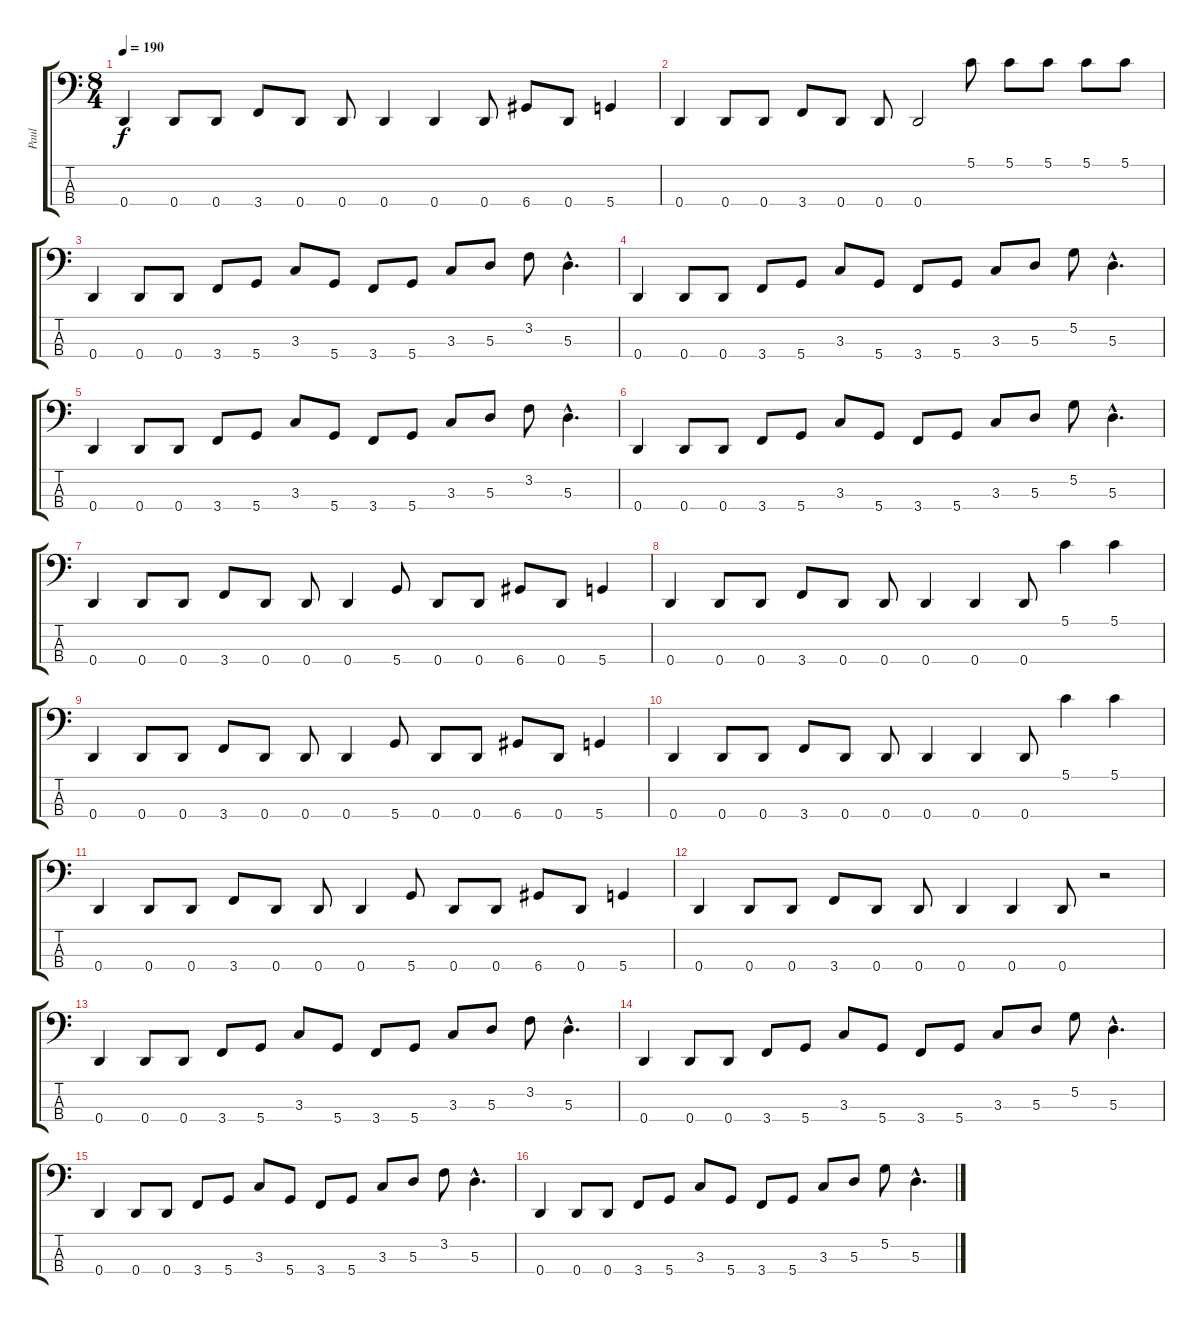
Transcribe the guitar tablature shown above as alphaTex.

\track ("Paul" "Paul") {instrument electricbassfinger}
\staff {score tabs}
\tuning (G2 D2 A1 D1) {hide}
\ts (8 4)
\tempo 190
\clef f4
\ks c
0.4.4{dy f} 0.4.8 0.4.8 3.4.8 0.4.8 0.4.8 0.4.4 0.4.4 0.4.8 6.4.8 0.4.8 5.4.4 |
0.4.4 0.4.8 0.4.8 3.4.8 0.4.8 0.4.8 0.4.2 5.1.8 5.1.8 5.1.8 5.1.8 5.1.8 |
0.4.4 0.4.8 0.4.8 3.4.8 5.4.8 3.3.8 5.4.8 3.4.8 5.4.8 3.3.8 5.3.8 3.2.8 5.3{hac}.4{d} |
0.4.4 0.4.8 0.4.8 3.4.8 5.4.8 3.3.8 5.4.8 3.4.8 5.4.8 3.3.8 5.3.8 5.2.8 5.3{hac}.4{d} |
0.4.4 0.4.8 0.4.8 3.4.8 5.4.8 3.3.8 5.4.8 3.4.8 5.4.8 3.3.8 5.3.8 3.2.8 5.3{hac}.4{d} |
0.4.4 0.4.8 0.4.8 3.4.8 5.4.8 3.3.8 5.4.8 3.4.8 5.4.8 3.3.8 5.3.8 5.2.8 5.3{hac}.4{d} |
0.4.4 0.4.8 0.4.8 3.4.8 0.4.8 0.4.8 0.4.4 5.4.8 0.4.8 0.4.8 6.4.8 0.4.8 5.4.4 |
0.4.4 0.4.8 0.4.8 3.4.8 0.4.8 0.4.8 0.4.4 0.4.4 0.4.8 5.1.4 5.1.4 |
0.4.4 0.4.8 0.4.8 3.4.8 0.4.8 0.4.8 0.4.4 5.4.8 0.4.8 0.4.8 6.4.8 0.4.8 5.4.4 |
0.4.4 0.4.8 0.4.8 3.4.8 0.4.8 0.4.8 0.4.4 0.4.4 0.4.8 5.1.4 5.1.4 |
0.4.4 0.4.8 0.4.8 3.4.8 0.4.8 0.4.8 0.4.4 5.4.8 0.4.8 0.4.8 6.4.8 0.4.8 5.4.4 |
0.4.4 0.4.8 0.4.8 3.4.8 0.4.8 0.4.8 0.4.4 0.4.4 0.4.8 r.2 |
0.4.4 0.4.8 0.4.8 3.4.8 5.4.8 3.3.8 5.4.8 3.4.8 5.4.8 3.3.8 5.3.8 3.2.8 5.3{hac}.4{d} |
0.4.4 0.4.8 0.4.8 3.4.8 5.4.8 3.3.8 5.4.8 3.4.8 5.4.8 3.3.8 5.3.8 5.2.8 5.3{hac}.4{d} |
0.4.4 0.4.8 0.4.8 3.4.8 5.4.8 3.3.8 5.4.8 3.4.8 5.4.8 3.3.8 5.3.8 3.2.8 5.3{hac}.4{d} |
0.4.4 0.4.8 0.4.8 3.4.8 5.4.8 3.3.8 5.4.8 3.4.8 5.4.8 3.3.8 5.3.8 5.2.8 5.3{hac}.4{d}
